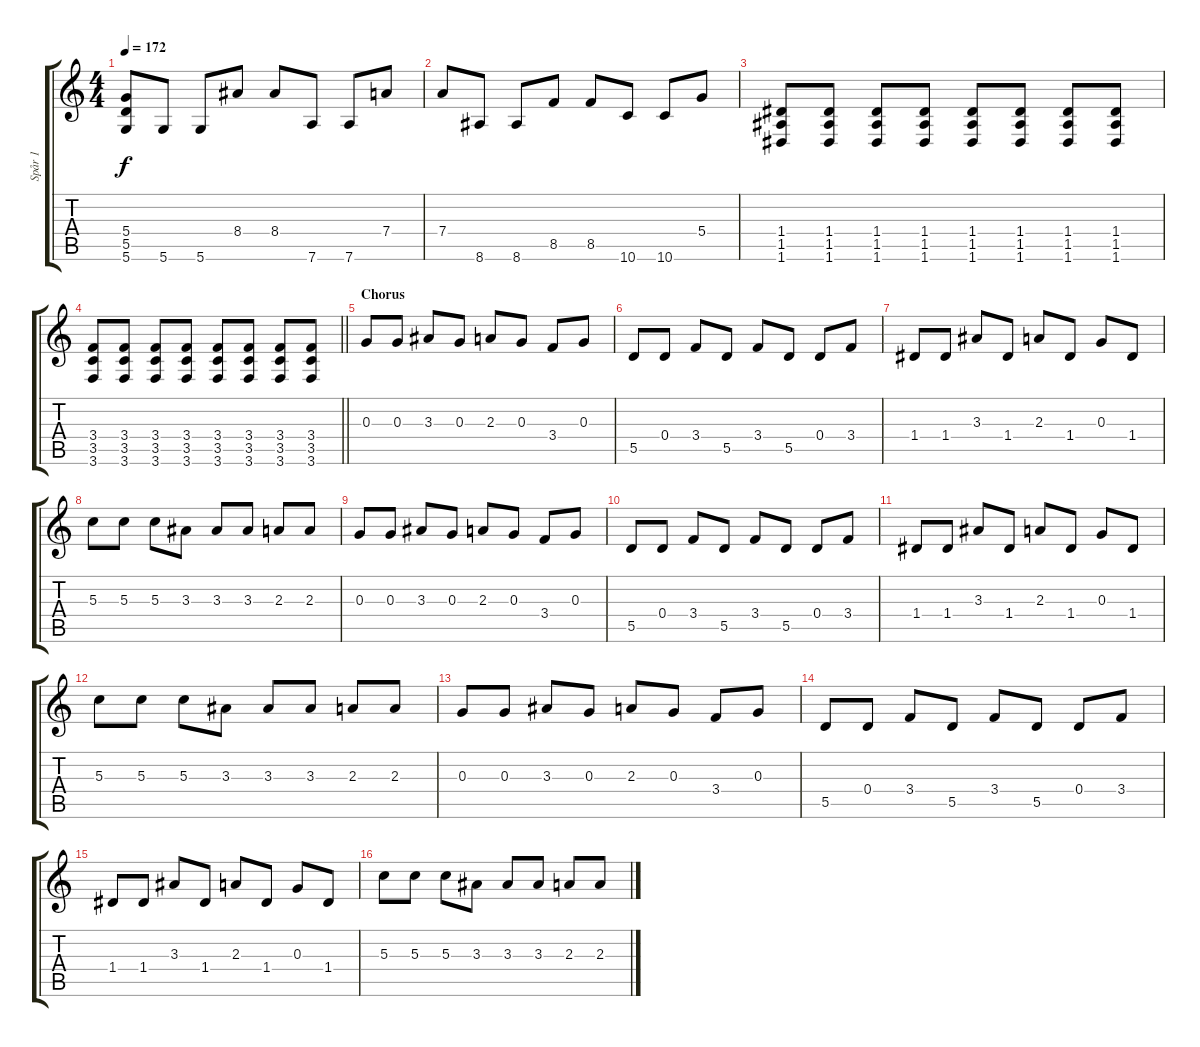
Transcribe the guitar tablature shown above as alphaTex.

\track ("Spår 1" "Spår 1") {instrument overdrivenguitar}
\staff {score tabs}
\tuning (E4 B3 G3 D3 A2 D2) {hide}
\ts (4 4)
\tempo 172
\clef g2
\ks c
(5.4 5.5 5.6).8{dy f} 5.6.8 5.6.8 8.4.8 8.4.8 7.6.8 7.6.8 7.4.8 |
7.4.8 8.6.8 8.6.8 8.5.8 8.5.8 10.6.8 10.6.8 5.4.8 |
(1.4 1.5 1.6).8 (1.4 1.5 1.6).8 (1.4 1.5 1.6).8 (1.4 1.5 1.6).8 (1.4 1.5 1.6).8 (1.4 1.5 1.6).8 (1.4 1.5 1.6).8 (1.4 1.5 1.6).8 |
\barLineRight lightlight
(3.4 3.5 3.6).8 (3.4 3.5 3.6).8 (3.4 3.5 3.6).8 (3.4 3.5 3.6).8 (3.4 3.5 3.6).8 (3.4 3.5 3.6).8 (3.4 3.5 3.6).8 (3.4 3.5 3.6).8 |
\section ("" "Chorus")
0.3.8 0.3.8 3.3.8 0.3.8 2.3.8 0.3.8 3.4.8 0.3.8 |
5.5.8 0.4.8 3.4.8 5.5.8 3.4.8 5.5.8 0.4.8 3.4.8 |
1.4.8 1.4.8 3.3.8 1.4.8 2.3.8 1.4.8 0.3.8 1.4.8 |
5.3.8 5.3.8 5.3.8 3.3.8 3.3.8 3.3.8 2.3.8 2.3.8 |
0.3.8 0.3.8 3.3.8 0.3.8 2.3.8 0.3.8 3.4.8 0.3.8 |
5.5.8 0.4.8 3.4.8 5.5.8 3.4.8 5.5.8 0.4.8 3.4.8 |
1.4.8 1.4.8 3.3.8 1.4.8 2.3.8 1.4.8 0.3.8 1.4.8 |
5.3.8 5.3.8 5.3.8 3.3.8 3.3.8 3.3.8 2.3.8 2.3.8 |
0.3.8 0.3.8 3.3.8 0.3.8 2.3.8 0.3.8 3.4.8 0.3.8 |
5.5.8 0.4.8 3.4.8 5.5.8 3.4.8 5.5.8 0.4.8 3.4.8 |
1.4.8 1.4.8 3.3.8 1.4.8 2.3.8 1.4.8 0.3.8 1.4.8 |
5.3.8 5.3.8 5.3.8 3.3.8 3.3.8 3.3.8 2.3.8 2.3.8
